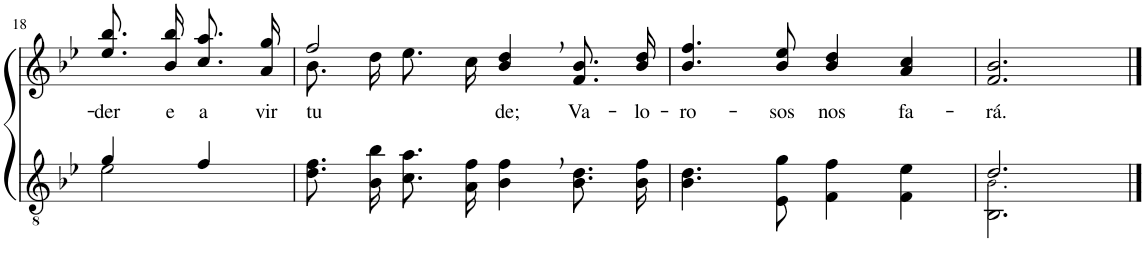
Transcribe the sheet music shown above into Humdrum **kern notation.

**kern	**kern	**text
*part2	*part1	*part1
*staff2	*staff1	*staff1
*I"Parte III e IV	*I"Parte I e II	*
!!LO:PB:g=z
*clefGv2	*clefG2	*
*Trd4c7	*Trd4c7	*
*k[b-e-]	*k[b-e-]	*
*M4/4	*M4/4	*
=18	=18	=18
*^	*	*
!	!	!	!LO:LY:b
4g/	2e-\	8.ee-\ 8.bb-\L	der
!	!	!	!LO:LY:b
.	.	16b-\ 16bb-\Jk	e
!	!	!	!LO:LY:b
4f/	.	8.cc\ 8.aa\L	a
!	!	!	!LO:LY:b
.	.	16a\ 16gg\Jk	vir-
*v	*v	*	*
=19	=19	=19
*	*^	*
!	!	!	!LO:LY:b
8.d\ 8.f\L	2ff/	8.b-\L	-tu-
16B-\ 16b-\Jk	.	16dd\Jk	.
8.c\ 8.a\L	.	8.ee-\L	.
16A\ 16f\Jk	.	16cc\Jk	.
!	!	!	!LO:LY:b
4B-\, 4f\,	4b-/, 4dd/,	2ryy	-de;
!	!	!	!LO:LY:b
8.B-\ 8.d\L	8.f/ 8.b-/L	.	Va-
!	!	!	!LO:LY:b
16B-\ 16f\Jk	16b-/ 16dd/Jk	.	-lo-
*	*v	*v	*
=20	=20	=20
!	!	!LO:LY:b
4.B-\ 4.d\	4.b-/ 4.ff/	-ro-
!	!	!LO:LY:b
8E-\ 8g\	8b-/ 8ee-/	-sos
!	!	!LO:LY:b
4F\ 4f\	4b-/ 4dd/	nos
!	!	!LO:LY:b
4F\ 4e-\	4a/ 4cc/	fa-
=21	=21	=21
*^	*	*
!	!	!	!LO:LY:b
2.d/	2.BB-\ 2.B-!\	2.f/ 2.b-/	-rá.
*v	*v	*	*
==	==	==
*-	*-	*-
